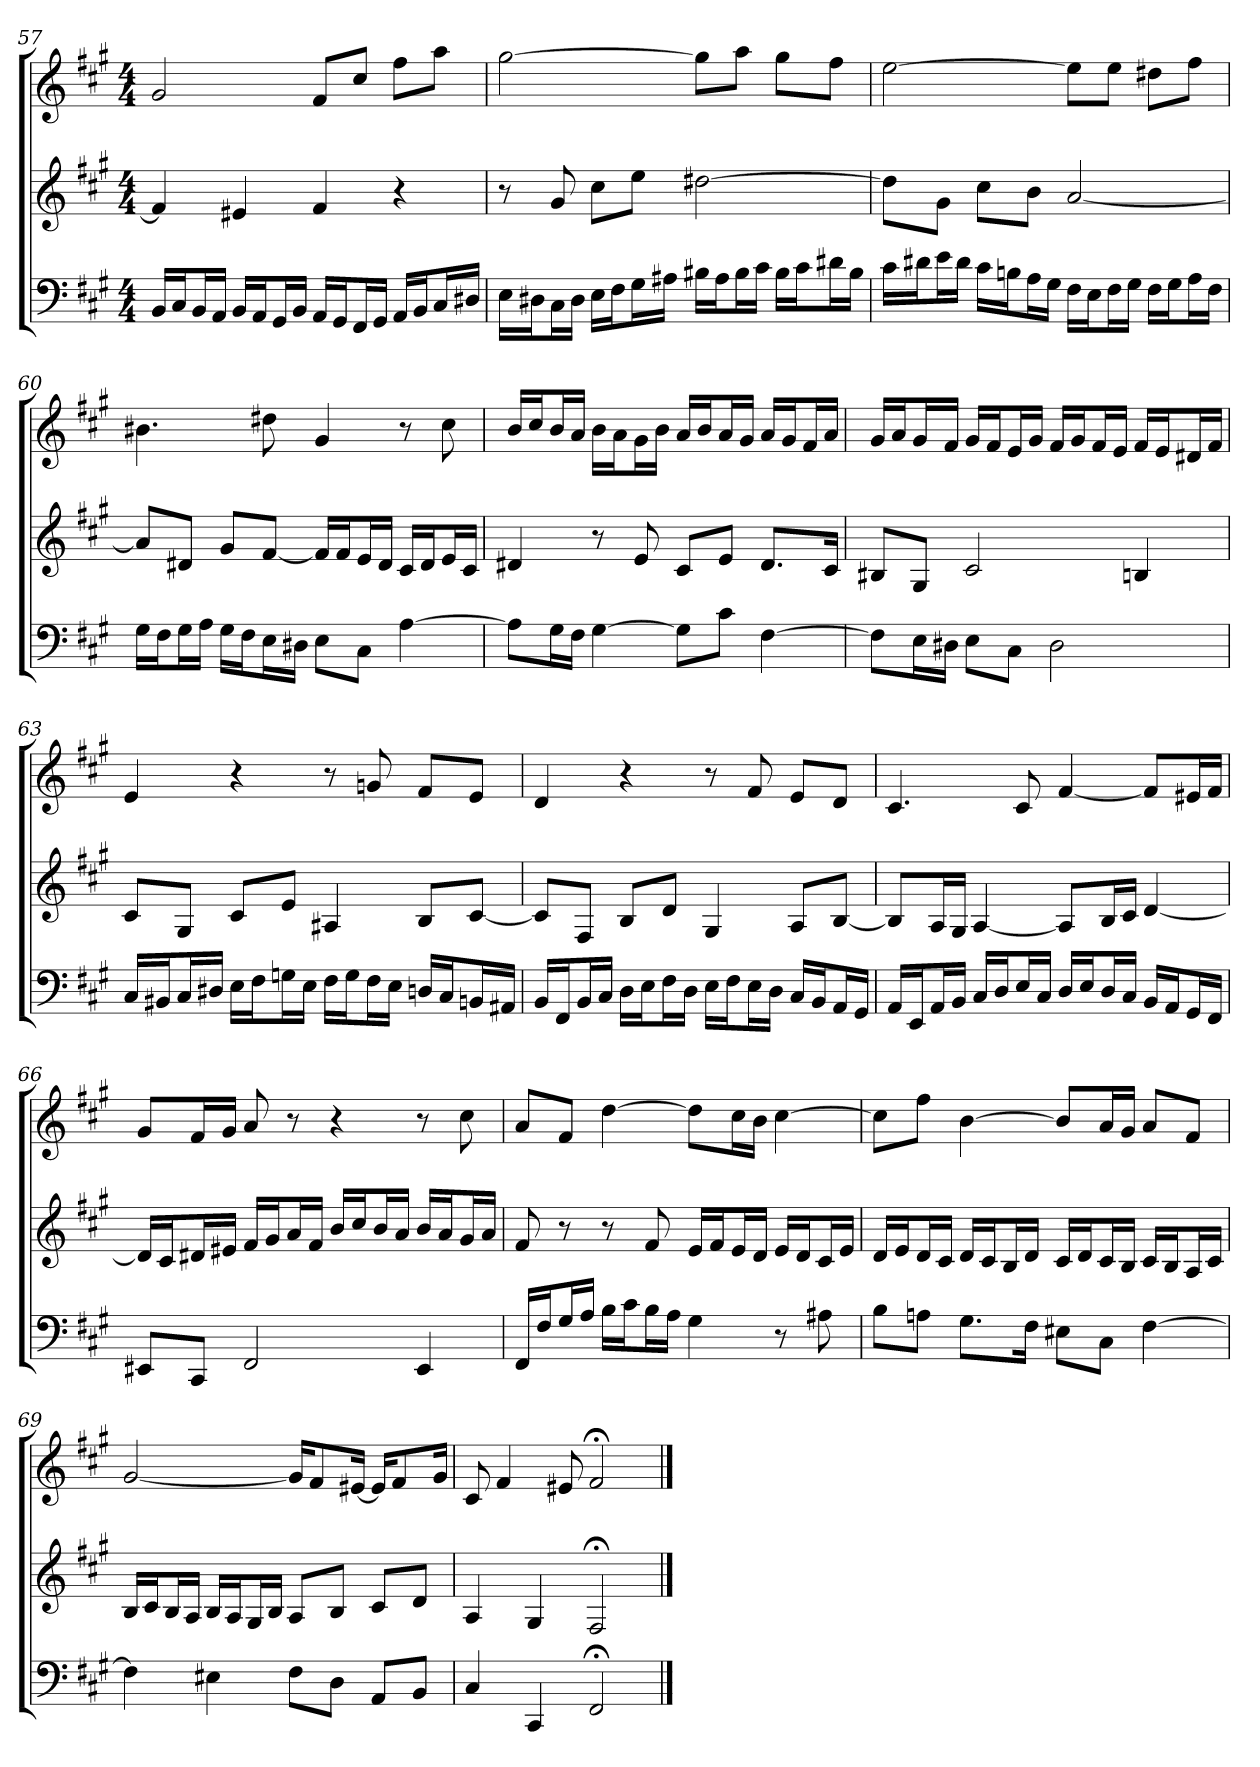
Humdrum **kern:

**kern	**kern	**kern
*part3	*part2	*part1
*staff3	*staff2	*staff1
*clefF4	*clefG2	*clefG2
*k[f#c#g#]	*k[f#c#g#]	*k[f#c#g#]
*f#:	*f#:	*f#:
*M4/4	*M4/4	*M4/4
=57	=57	=57
16BB/LL	4f#]	2g#
16C#/J	.	.
16BB/L	.	.
16AA/JJ	.	.
16BB/LL	4e#X	.
16AA/J	.	.
16GG#/L	.	.
16BB/JJ	.	.
16AA/LL	4f#	8f#/L
16GG#/J	.	.
16FF#/L	.	8cc#/J
16GG#/JJ	.	.
16AA/LL	4r	8ff#\L
16BB/J	.	.
16C#/L	.	8aa\J
16D#X/JJ	.	.
=58	=58	=58
16E\LL	8r	[2gg#
16D#X\J	.	.
16C#\L	8g#	.
16D#\JJ	.	.
16E\LL	8cc#\L	.
16F#\J	.	.
16G#\L	8ee\J	.
16A#X\JJ	.	.
16B#X\LL	[2dd#X	8gg#\L]
16A#\J	.	.
16B#\L	.	8aa\J
16c#\JJ	.	.
16B#\LL	.	8gg#\L
16c#\J	.	.
16d#X\L	.	8ff#\J
16B#\JJ	.	.
=59	=59	=59
16c#\LL	8dd#\L]	[2ee
16d#X\J	.	.
16e\L	8g#\J	.
16d#\JJ	.	.
16c#\LL	8cc#\L	.
16Bn\J	.	.
16A\L	8b\J	.
16G#\JJ	.	.
16F#\LL	[2a	8ee\L]
16E\J	.	.
16F#\L	.	8ee\J
16G#\JJ	.	.
16F#\LL	.	8dd#X\L
16G#\J	.	.
16A\L	.	8ff#\J
16F#\JJ	.	.
=60	=60	=60
16G#\LL	8a/L]	4.b#X
16F#\J	.	.
16G#\L	8d#X/J	.
16A\JJ	.	.
16G#\LL	8g#/L	.
16F#\J	.	.
16E\L	[8f#/J	8dd#X
16D#X\JJ	.	.
8E\L	16f#/LL]	4g#
.	16f#/J	.
8C#\J	16e/L	.
.	16d#/JJ	.
[4A	16c#/LL	8r
.	16d#/J	.
.	16e/L	8cc#
.	16c#/JJ	.
=61	=61	=61
8A\L]	4d#X	16b/LL
.	.	16cc#/J
16G#\L	.	16b/L
16F#\JJ	.	16a/JJ
[4G#	8r	16b\LL
.	.	16a\J
.	8e	16g#\L
.	.	16b\JJ
8G#\L]	8c#/L	16a/LL
.	.	16b/J
8c#\J	8e/J	16a/L
.	.	16g#/JJ
[4F#	8.d#/L	16a/LL
.	.	16g#/J
.	.	16f#/L
.	16c#/Jk	16a/JJ
=62	=62	=62
8F#\L]	8B#X/L	16g#/LL
.	.	16a/J
16E\L	8G#/J	16g#/L
16D#X\JJ	.	16f#/JJ
8E\L	2c#	16g#/LL
.	.	16f#/J
8C#\J	.	16e/L
.	.	16g#/JJ
2D#	.	16f#/LL
.	.	16g#/J
.	.	16f#/L
.	.	16e/JJ
.	4Bn	16f#/LL
.	.	16e/J
.	.	16d#X/L
.	.	16f#/JJ
=63	=63	=63
16C#/LL	8c#/L	4e
16BB#X/J	.	.
16C#/L	8G#/J	.
16D#X/JJ	.	.
16E\LL	8c#/L	4r
16F#\J	.	.
16Gn\L	8e/J	.
16E\JJ	.	.
16F#\LL	4A#X	8r
16G\J	.	.
16F#\L	.	8gn
16E\JJ	.	.
16Dn/LL	8B/L	8f#/L
16C#/J	.	.
16BBn/L	[8c#/J	8e/J
16AA#X/JJ	.	.
=64	=64	=64
16BB/LL	8c#/L]	4d
16FF#/J	.	.
16BB/L	8F#/J	.
16C#/JJ	.	.
16D\LL	8B/L	4r
16E\J	.	.
16F#\L	8d/J	.
16D\JJ	.	.
16E\LL	4G#	8r
16F#\J	.	.
16E\L	.	8f#
16D\JJ	.	.
16C#/LL	8A/L	8e/L
16BB/J	.	.
16AA/L	[8B/J	8d/J
16GG#/JJ	.	.
=65	=65	=65
16AA/LL	8B/L]	4.c#
16EE/J	.	.
16AA/L	16A/L	.
16BB/JJ	16G#/JJ	.
16C#/LL	[4A	.
16D/J	.	.
16E/L	.	8c#
16C#/JJ	.	.
16D/LL	8A/L]	[4f#
16E/J	.	.
16D/L	16B/L	.
16C#/JJ	16c#/JJ	.
16BB/LL	[4d	8f#/L]
16AA/J	.	.
16GG#/L	.	16e#X/L
16FF#/JJ	.	16f#/JJ
=66	=66	=66
8EE#X/L	16d/LL]	8g#/L
.	16c#/J	.
8CC#/J	16d#X/L	16f#/L
.	16e#X/JJ	16g#/JJ
2FF#	16f#/LL	8a
.	16g#/J	.
.	16a/L	8r
.	16f#/JJ	.
.	16b/LL	4r
.	16cc#/J	.
.	16b/L	.
.	16a/JJ	.
4EE#	16b/LL	8r
.	16a/J	.
.	16g#/L	8cc#
.	16a/JJ	.
=67	=67	=67
16FF#/LL	8f#	8a/L
16F#/J	.	.
16G#/L	8r	8f#/J
16A/JJ	.	.
16B\LL	8r	[4dd
16c#\J	.	.
16B\L	8f#	.
16A\JJ	.	.
4G#	16e/LL	8dd\L]
.	16f#/J	.
.	16e/L	16cc#\L
.	16d/JJ	16b\JJ
8r	16e/LL	[4cc#
.	16d/J	.
8A#X	16c#/L	.
.	16e/JJ	.
=68	=68	=68
8B\L	16d/LL	8cc#\L]
.	16e/J	.
8An\J	16d/L	8ff#\J
.	16c#/JJ	.
8.G#\L	16d/LL	[4b
.	16c#/J	.
.	16B/L	.
16F#\Jk	16d/JJ	.
8E#X\L	16c#/LL	8b/L]
.	16d/J	.
8C#\J	16c#/L	16a/L
.	16B/JJ	16g#/JJ
[4F#	16c#/LL	8a/L
.	16B/J	.
.	16A/L	8f#/J
.	16c#/JJ	.
=69	=69	=69
4F#]	16B/LL	[2g#
.	16c#/J	.
.	16B/L	.
.	16A/JJ	.
4E#X	16B/LL	.
.	16A/J	.
.	16G#/L	.
.	16B/JJ	.
8F#\L	8A/L	16g#/KL]
.	.	8f#/
8D\J	8B/J	.
.	.	[16e#X/Jk
8AA/L	8c#/L	16e#/KL]
.	.	8f#/
8BB/J	8d/J	.
.	.	16g#/Jk
=70	=70	=70
4C#	4A	8c#
.	.	4f#
4CC#	4G#	.
.	.	8e#X
2FF#;<	2F#;<	2f#;<
==	==	==
*-	*-	*-
